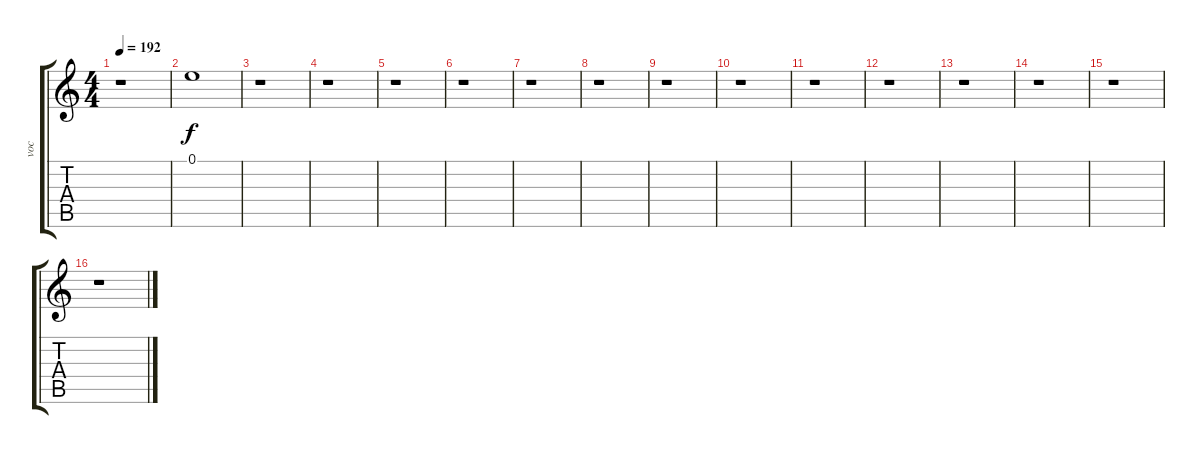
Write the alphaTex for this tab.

\track ("voc" "voc") {instrument acousticguitarnylon}
\staff {score tabs}
\tuning (E4 B3 G3 D3 A2 E2) {hide}
\ts (4 4)
\tempo 192
\clef g2
\ks c
r.1{dy f} |
0.1.1 |
r.1 |
r.1 |
r.1 |
r.1 |
r.1 |
r.1 |
r.1 |
r.1 |
r.1 |
r.1 |
r.1 |
r.1 |
r.1 |
r.1
